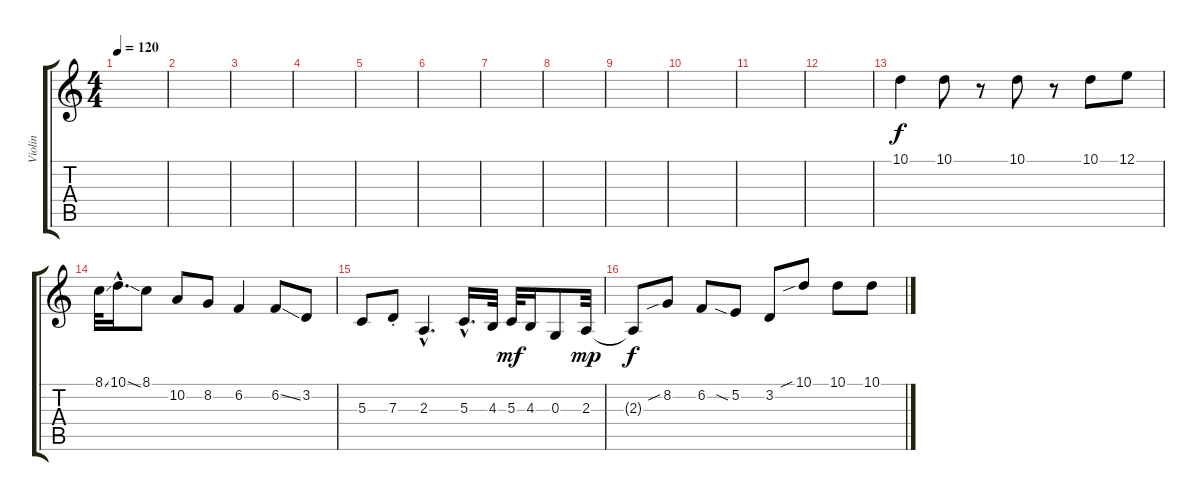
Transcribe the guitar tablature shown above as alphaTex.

\track ("Violin" "Violin") {instrument violin}
\staff {score tabs}
\tuning (E4 B3 G3 D3 A2 E2) {hide}
\ts (4 4)
\tempo 120
\clef g2
\ks c
|
|
|
|
|
|
|
|
|
|
|
|
10.1.4{dy f} 10.1.8 r.8 10.1.8 r.8 10.1.8 12.1.8 |
8.1{ss}.32 10.1{ss hac}.16{d} 8.1.8 10.2.8 8.2.8 6.2.4 6.2{ss}.8 3.2.8 |
5.3.8 7.3{st}.8 2.3{hac}.4{d} 5.3{hac}.16{d} 4.3.32 5.3.32{dy mf} 4.3.16 0.3.8 2.3.32{dy mp} |
2.3{t}.8{dy f} 8.2{sib}.8 6.2.8 5.2{sia}.8 3.2.8 10.1{sib}.8 10.1.8 10.1.8
